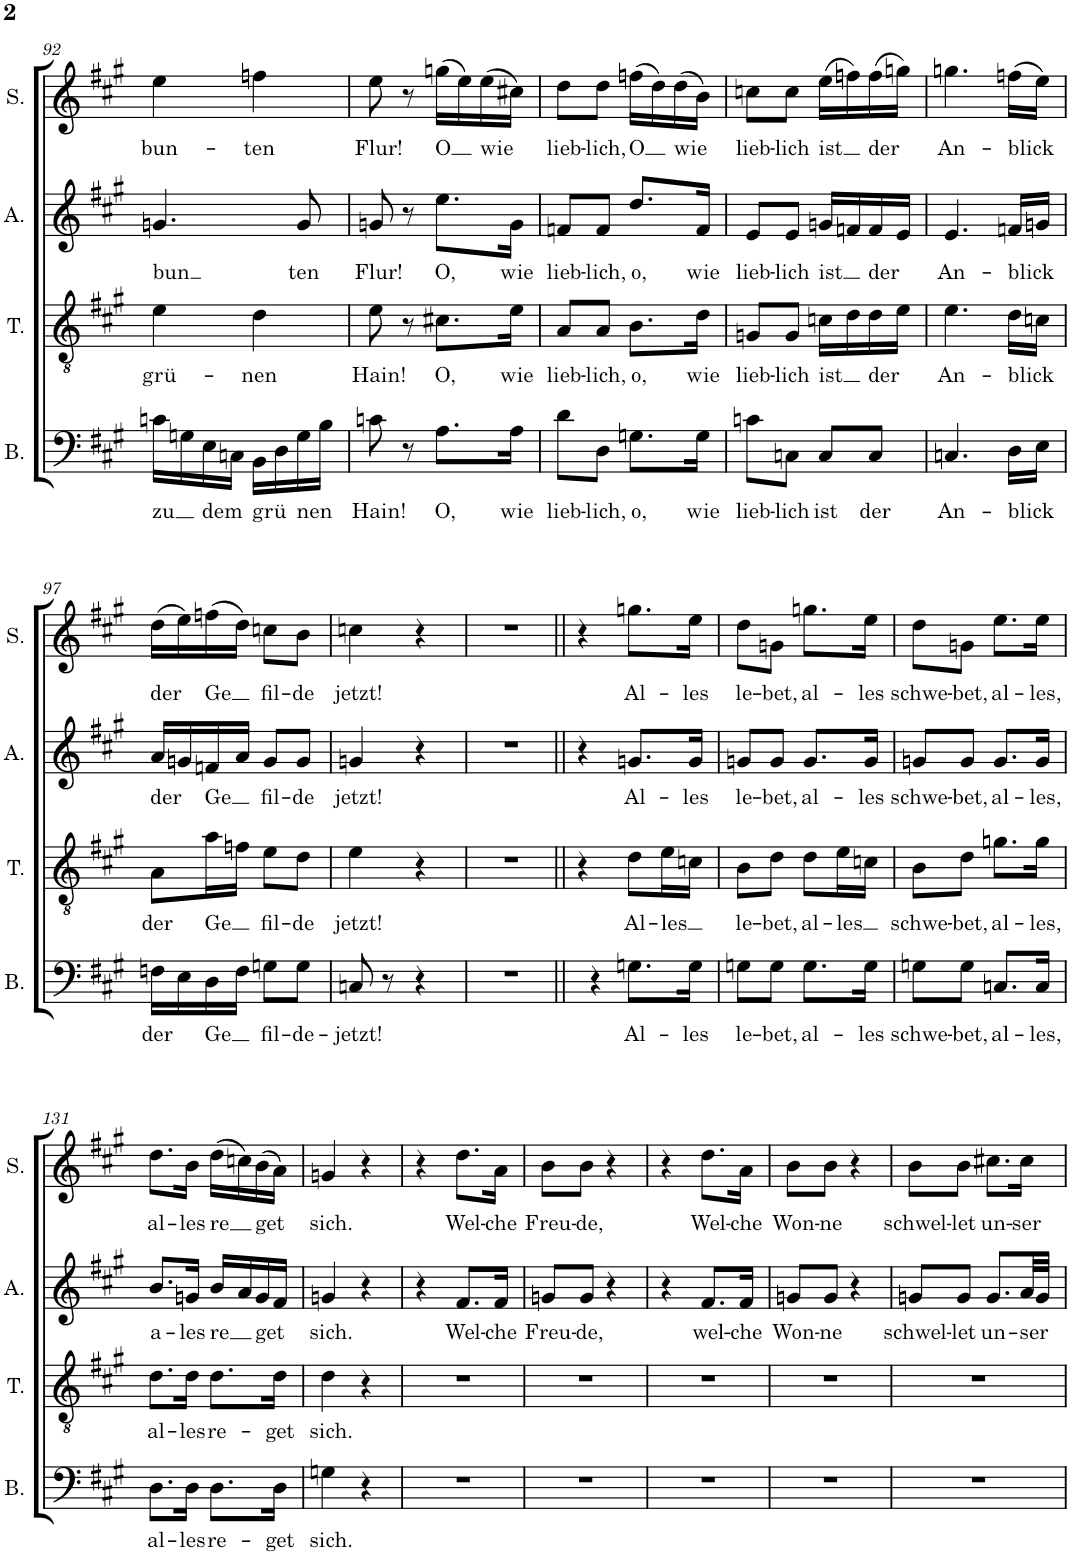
**kern	**text	**kern	**text	**kern	**text	**kern	**text
*part4	*part4	*part3	*part3	*part2	*part2	*part1	*part1
*staff4	*staff4	*staff3	*staff3	*staff2	*staff2	*staff1	*staff1
*I"Bass	*	*I"Tenor	*	*I"Alto	*	*I"Soprano	*
*I'B.	*	*I'T.	*	*I'A.	*	*I'S.	*
!!LO:PB:g=z
*clefF4	*	*clefGv2	*	*clefG2	*	*clefG2	*
*k[f#c#g#]	*	*k[f#c#g#]	*	*k[f#c#g#]	*	*k[f#c#g#]	*
*M2/4	*	*M2/4	*	*M2/4	*	*M2/4	*
=92	=92	=92	=92	=92	=92	=92	=92
!	!LO:LY:b	!	!LO:LY:b	!	!LO:LY:b	!	!LO:LY:b
16cn\LL	zu	4e\	grü-	4.gn/	bun	4ee\	bun-
16Gn\	.	.	.	.	.	.	.
!	!LO:LY:b	!	!	!	!	!	!
16E\	dem	.	.	.	.	.	.
16Cn\JJ	.	.	.	.	.	.	.
!	!LO:LY:b	!	!LO:LY:b	!	!	!	!LO:LY:b
16BB\LL	grü	4d\	-nen	.	.	4ffn\	-ten
16D\	.	.	.	.	.	.	.
!	!LO:LY:b	!	!	!	!LO:LY:b	!	!
16G\	nen	.	.	8g/	ten	.	.
16B\JJ	.	.	.	.	.	.	.
=93	=93	=93	=93	=93	=93	=93	=93
!	!LO:LY:b	!	!LO:LY:b	!	!LO:LY:b	!	!LO:LY:b
8cn\	Hain!	8e\	Hain!	8gn/	Flur!	8ee\	Flur!
8r	.	8r	.	8r	.	8r	.
!	!LO:LY:b	!	!LO:LY:b	!	!LO:LY:b	!	!LO:LY:b
8.A\L	O,	8.c#X\L	O,	8.ee\L	O,	(16ggn\LL	O
.	.	.	.	.	.	16ee\)	.
!	!	!	!	!	!	!	!LO:LY:b
.	.	.	.	.	.	(16ee\	wie
!	!LO:LY:b	!	!LO:LY:b	!	!LO:LY:b	!	!
16A\Jk	wie	16e\Jk	wie	16g\Jk	wie	16cc#X\JJ)	.
=94	=94	=94	=94	=94	=94	=94	=94
!	!LO:LY:b	!	!LO:LY:b	!	!LO:LY:b	!	!LO:LY:b
8d\L	lieb-	8A/L	lieb-	8fn/L	lieb-	8dd\L	lieb-
!	!LO:LY:b	!	!LO:LY:b	!	!LO:LY:b	!	!LO:LY:b
8D\J	-lich,	8A/J	-lich,	8f/J	-lich,	8dd\J	-lich,
!	!LO:LY:b	!	!LO:LY:b	!	!LO:LY:b	!	!LO:LY:b
8.Gn\L	o,	8.B\L	o,	8.dd/L	o,	(16ffn\LL	O
.	.	.	.	.	.	16dd\)	.
!	!	!	!	!	!	!	!LO:LY:b
.	.	.	.	.	.	(16dd\	wie
!	!LO:LY:b	!	!LO:LY:b	!	!LO:LY:b	!	!
16G\Jk	wie	16d\Jk	wie	16f/Jk	wie	16b\JJ)	.
=95	=95	=95	=95	=95	=95	=95	=95
!	!LO:LY:b	!	!LO:LY:b	!	!LO:LY:b	!	!LO:LY:b
8cn\L	lieb-	8Gn/L	lieb-	8e/L	lieb-	8ccn\L	lieb-
!	!LO:LY:b	!	!LO:LY:b	!	!LO:LY:b	!	!LO:LY:b
8Cn\J	-lich	8G/J	-lich	8e/J	-lich	8cc\J	-lich
!	!LO:LY:b	!	!LO:LY:b	!	!LO:LY:b	!	!LO:LY:b
8C/L	ist	16cn\LL	ist	16gn/LL	ist	(16ee\LL	ist
.	.	16d\	.	16fn/	.	16ffn\)	.
!	!LO:LY:b	!	!LO:LY:b	!	!LO:LY:b	!	!LO:LY:b
8C/J	der	16d\	der	16f/	der	(16ff\	der
.	.	16e\JJ	.	16e/JJ	.	16ggn\JJ)	.
=96	=96	=96	=96	=96	=96	=96	=96
!	!LO:LY:b	!	!LO:LY:b	!	!LO:LY:b	!	!LO:LY:b
4.Cn/	An-	4.e\	An-	4.e/	An-	4.ggn\	An-
!	!LO:LY:b	!	!LO:LY:b	!	!LO:LY:b	!	!LO:LY:b
16D\LL	-blick	16d\LL	-blick	16fn/LL	-blick	(16ffn\LL	-blick
16E\JJ	.	16cn\JJ	.	16gn/JJ	.	16ee\JJ)	.
!!LO:LB:g=z
=97	=97	=97	=97	=97	=97	=97	=97
!	!LO:LY:b	!	!LO:LY:b	!	!LO:LY:b	!	!LO:LY:b
16Fn\LL	der	8A\L	der	16a/LL	der	(16dd\LL	der
16E\	.	.	.	16gn/	.	16ee\)	.
!	!LO:LY:b	!	!LO:LY:b	!	!LO:LY:b	!	!LO:LY:b
16D\	Ge	16a\L	-Ge	16fn/	Ge	(16ffn\	-Ge
16F\JJ	.	16fn\JJ	.	16a/JJ	.	16dd\JJ)	.
!	!LO:LY:b	!	!LO:LY:b	!	!LO:LY:b	!	!LO:LY:b
8Gn\L	fil-	8e\L	fil-	8g/L	fil-	8ccn\L	fil-
!	!LO:LY:b	!	!LO:LY:b	!	!LO:LY:b	!	!LO:LY:b
8G\J	-de-	8d\J	-de	8g/J	-de	8b\J	-de
=98	=98	=98	=98	=98	=98	=98	=98
!	!LO:LY:b	!	!LO:LY:b	!	!LO:LY:b	!	!LO:LY:b
8Cn/	-jetzt!	4e\	jetzt!	4gn/	jetzt!	4ccn\	jetzt!
8r	.	.	.	.	.	.	.
4r	.	4r	.	4r	.	4r	.
=125	=125	=125	=125	=125	=125	=125	=125
2r	.	2r	.	2r	.	2r	.
=156||	=156||	=156||	=156||	=156||	=156||	=156||	=156||
4r	.	4r	.	4r	.	4r	.
!	!LO:LY:b	!	!LO:LY:b	!	!LO:LY:b	!	!LO:LY:b
8.Gn\L	Al-	8d\L	Al-	8.gn/L	Al-	8.ggn\L	Al-
!	!	!	!LO:LY:b	!	!	!	!
.	.	16e\L	-les	.	.	.	.
!	!LO:LY:b	!	!	!	!LO:LY:b	!	!LO:LY:b
16G\Jk	-les	16cn\JJ	.	16g/Jk	-les	16ee\Jk	-les
=129	=129	=129	=129	=129	=129	=129	=129
!	!LO:LY:b	!	!LO:LY:b	!	!LO:LY:b	!	!LO:LY:b
8Gn\L	le-	8B\L	le-	8gn/L	le-	8dd\L	le-
!	!LO:LY:b	!	!LO:LY:b	!	!LO:LY:b	!	!LO:LY:b
8G\J	-bet,	8d\J	-bet,	8g/J	-bet,	8gn\J	-bet,
!	!LO:LY:b	!	!LO:LY:b	!	!LO:LY:b	!	!LO:LY:b
8.G\L	al-	8d\L	al-	8.g/L	al-	8.ggn\L	al-
!	!	!	!LO:LY:b	!	!	!	!
.	.	16e\L	-les	.	.	.	.
!	!LO:LY:b	!	!	!	!LO:LY:b	!	!LO:LY:b
16G\Jk	-les	16cn\JJ	.	16g/Jk	-les	16ee\Jk	-les
=130	=130	=130	=130	=130	=130	=130	=130
!	!LO:LY:b	!	!LO:LY:b	!	!LO:LY:b	!	!LO:LY:b
8Gn\L	schwe-	8B\L	schwe-	8gn/L	schwe-	8dd\L	schwe-
!	!LO:LY:b	!	!LO:LY:b	!	!LO:LY:b	!	!LO:LY:b
8G\J	-bet,	8d\J	-bet,	8g/J	-bet,	8gn\J	-bet,
!	!LO:LY:b	!	!LO:LY:b	!	!LO:LY:b	!	!LO:LY:b
8.Cn/L	al-	8.gn\L	al-	8.g/L	al-	8.ee\L	al-
!	!LO:LY:b	!	!LO:LY:b	!	!LO:LY:b	!	!LO:LY:b
16C/Jk	-les,	16g\Jk	-les,	16g/Jk	-les,	16ee\Jk	-les,
!!LO:LB:g=z
=131	=131	=131	=131	=131	=131	=131	=131
!	!LO:LY:b	!	!LO:LY:b	!	!LO:LY:b	!	!LO:LY:b
8.D\L	al-	8.d\L	al-	8.b/L	a-	8.dd\L	al-
!	!LO:LY:b	!	!LO:LY:b	!	!LO:LY:b	!	!LO:LY:b
16D\Jk	-les	16d\Jk	-les	16gn/Jk	-les	16b\Jk	-les
!	!LO:LY:b	!	!LO:LY:b	!	!LO:LY:b	!	!LO:LY:b
8.D\L	re-	8.d\L	re-	16b/LL	re	(16dd\LL	re
.	.	.	.	16a/	.	16ccn\)	.
!	!	!	!	!	!LO:LY:b	!	!LO:LY:b
.	.	.	.	16g/	get	(16b\	get
!	!LO:LY:b	!	!LO:LY:b	!	!	!	!
16D\Jk	-get	16d\Jk	-get	16f#/JJ	.	16a\JJ)	.
=132	=132	=132	=132	=132	=132	=132	=132
!	!LO:LY:b	!	!LO:LY:b	!	!LO:LY:b	!	!LO:LY:b
4Gn\	sich.	4d\	sich.	4gn/	sich.	4gn/	sich.
4r	.	4r	.	4r	.	4r	.
=133	=133	=133	=133	=133	=133	=133	=133
2r	.	2r	.	4r	.	4r	.
!	!	!	!	!	!LO:LY:b	!	!LO:LY:b
.	.	.	.	8.f#/L	Wel-	8.dd\L	Wel-
!	!	!	!	!	!LO:LY:b	!	!LO:LY:b
.	.	.	.	16f#/Jk	-che	16a\Jk	-che
=134	=134	=134	=134	=134	=134	=134	=134
!	!	!	!	!	!LO:LY:b	!	!LO:LY:b
2r	.	2r	.	8gn/L	Freu-	8b\L	Freu-
!	!	!	!	!	!LO:LY:b	!	!LO:LY:b
.	.	.	.	8g/J	-de,	8b\J	-de,
.	.	.	.	4r	.	4r	.
=135	=135	=135	=135	=135	=135	=135	=135
2r	.	2r	.	4r	.	4r	.
!	!	!	!	!	!LO:LY:b	!	!LO:LY:b
.	.	.	.	8.f#/L	wel-	8.dd\L	Wel-
!	!	!	!	!	!LO:LY:b	!	!LO:LY:b
.	.	.	.	16f#/Jk	-che	16a\Jk	-che
=136	=136	=136	=136	=136	=136	=136	=136
!	!	!	!	!	!LO:LY:b	!	!LO:LY:b
2r	.	2r	.	8gn/L	Won-	8b\L	Won-
!	!	!	!	!	!LO:LY:b	!	!LO:LY:b
.	.	.	.	8g/J	-ne	8b\J	-ne
.	.	.	.	4r	.	4r	.
=137	=137	=137	=137	=137	=137	=137	=137
!	!	!	!	!	!LO:LY:b	!	!LO:LY:b
2r	.	2r	.	8gn/L	schwel-	8b\L	schwel-
!	!	!	!	!	!LO:LY:b	!	!LO:LY:b
.	.	.	.	8g/J	-let	8b\J	-let
!	!	!	!	!	!LO:LY:b	!	!LO:LY:b
.	.	.	.	8.g/L	un-	8.cc#X\L	un-
!	!	!	!	!	!LO:LY:b	!	!LO:LY:b
.	.	.	.	32a/LL	-ser	16cc#\Jk	-ser
.	.	.	.	32g/JJJ	.	.	.
=	=	=	=	=	=	=	=
*-	*-	*-	*-	*-	*-	*-	*-
